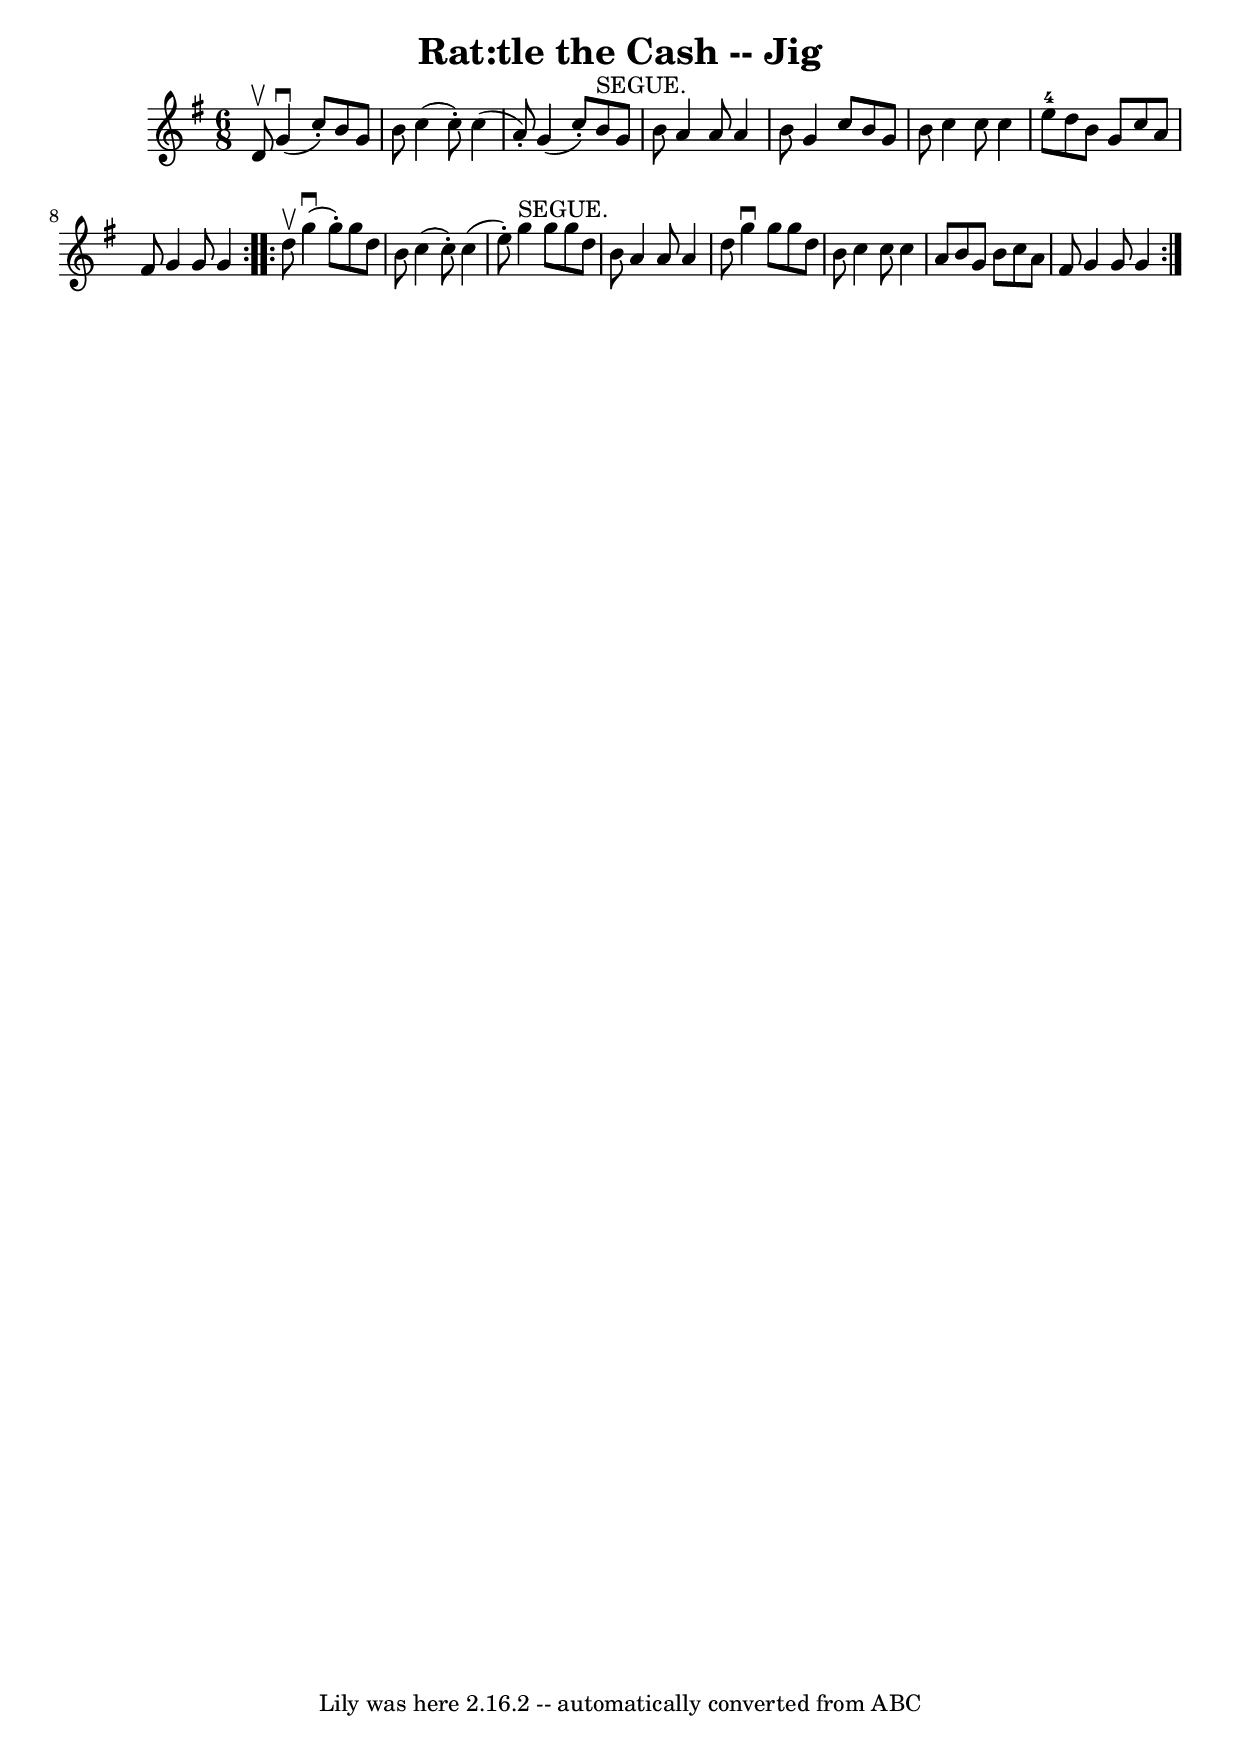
\version "2.16.2"
\include "Mammoth.ily"
\header {
  %% book = "Ryan's Mammoth Collection"
  crossRefNumber = "1"
  footnotes = ""
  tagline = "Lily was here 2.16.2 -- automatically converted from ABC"
  title = "Rat:tle the Cash -- Jig"

}
voicedefault =  {



  \repeat volta 2 {

    \time 6/8 
    \key g \major
    d'8^\upbow |
    g'4^\downbow(c''8 -.)   
    b'8 g'8 b'8  |
    c''4 (c''8 -.) c''4 (a'8 -.) |
    
    g'4 (c''8 -.) b'8^"SEGUE." g'8 b'8  |
    a'4 a'8    
    a'4 b'8  |
    g'4 c''8 b'8 g'8 b'8  |
    c''4    
    c''8 c''4 e''8-4 |
    d''8 b'8 g'8 c''8 a'8 fis'8 
    |
    g'4 g'8 g'4  
  } 
  \repeat volta 2 {
    d''8^\upbow |
    
    g''4^\downbow(g''8 -.) g''8 d''8 b'8  |
    c''4 (c''8 -. -) c''4 (e''8 -.) |
    g''4^"SEGUE." g''8 g''8 d''8    
    b'8  |
    a'4 a'8 a'4 d''8  |
    g''4^\downbow g''8   
    g''8 d''8 b'8  |
    c''4 c''8 c''4 a'8  |
    b'8    
    g'8 b'8 c''8 a'8 fis'8  |
    g'4 g'8 g'4  
  }   

}

\score{
  <<

    \context Staff="default"
    {
      \voicedefault 
      
    }

  >>
  \layout {
    
  }
  \midi {
  }

}
